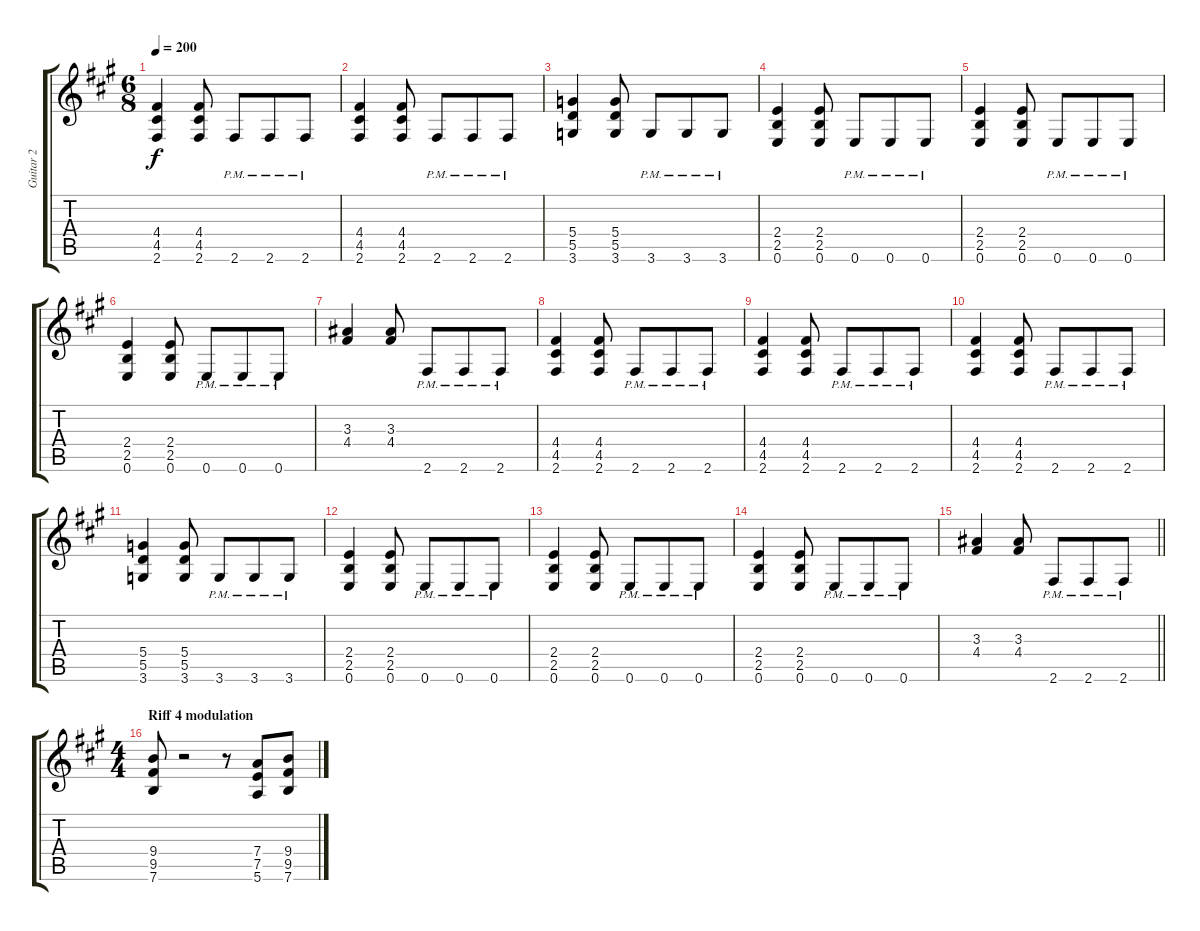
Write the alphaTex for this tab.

\track ("Guitar 2" "Guitar 2") {instrument distortionguitar}
\staff {score tabs}
\tuning (E4 B3 G3 D3 A2 E2) {hide}
\ts (6 8)
\tempo 200
\clef g2
\ks f#minor
(4.4 4.5 2.6).4{dy f} (4.4 4.5 2.6).8 2.6{pm}.8 2.6{pm}.8 2.6{pm}.8 |
(4.4 4.5 2.6).4 (4.4 4.5 2.6).8 2.6{pm}.8 2.6{pm}.8 2.6{pm}.8 |
(5.4 5.5 3.6).4 (5.4 5.5 3.6).8 3.6{pm}.8 3.6{pm}.8 3.6{pm}.8 |
(2.4 2.5 0.6).4 (2.4 2.5 0.6).8 0.6{pm}.8 0.6{pm}.8 0.6{pm}.8 |
(2.4 2.5 0.6).4 (2.4 2.5 0.6).8 0.6{pm}.8 0.6{pm}.8 0.6{pm}.8 |
(2.4 2.5 0.6).4 (2.4 2.5 0.6).8 0.6{pm}.8 0.6{pm}.8 0.6{pm}.8 |
(3.3 4.4).4 (3.3 4.4).8 2.6{pm}.8 2.6{pm}.8 2.6{pm}.8 |
(4.4 4.5 2.6).4 (4.4 4.5 2.6).8 2.6{pm}.8 2.6{pm}.8 2.6{pm}.8 |
(4.4 4.5 2.6).4 (4.4 4.5 2.6).8 2.6{pm}.8 2.6{pm}.8 2.6{pm}.8 |
(4.4 4.5 2.6).4 (4.4 4.5 2.6).8 2.6{pm}.8 2.6{pm}.8 2.6{pm}.8 |
(5.4 5.5 3.6).4 (5.4 5.5 3.6).8 3.6{pm}.8 3.6{pm}.8 3.6{pm}.8 |
(2.4 2.5 0.6).4 (2.4 2.5 0.6).8 0.6{pm}.8 0.6{pm}.8 0.6{pm}.8 |
(2.4 2.5 0.6).4 (2.4 2.5 0.6).8 0.6{pm}.8 0.6{pm}.8 0.6{pm}.8 |
(2.4 2.5 0.6).4 (2.4 2.5 0.6).8 0.6{pm}.8 0.6{pm}.8 0.6{pm}.8 |
\barLineRight lightlight
(3.3 4.4).4 (3.3 4.4).8 2.6{pm}.8 2.6{pm}.8 2.6{pm}.8 |
\ts (4 4)
\section ("" "Riff 4 modulation")
(9.4 9.5 7.6).8 r.2 r.8 (7.4 7.5 5.6).8 (9.4 9.5 7.6).8
